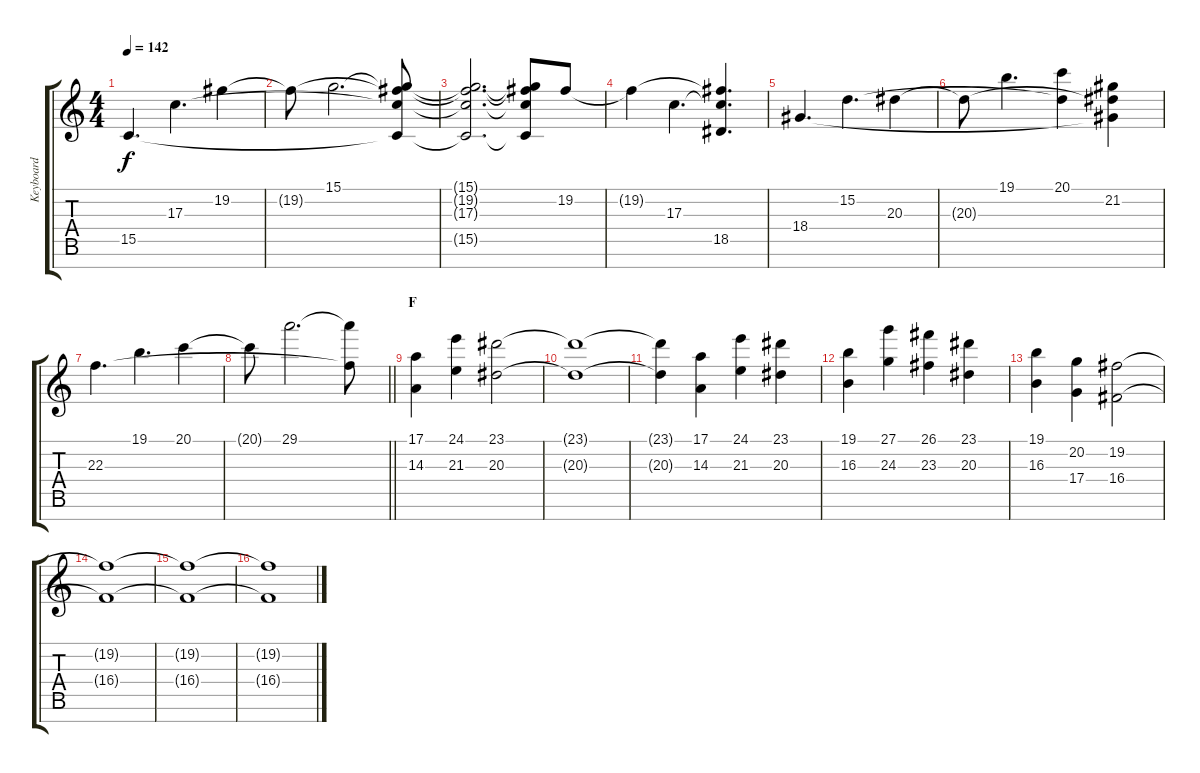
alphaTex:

\track ("Keyboard" "Keyboard") {instrument stringensemble1}
\staff {score tabs}
\tuning (E4 B3 G3 D3 A2 E2 B1) {hide}
\ts (4 4)
\tempo 142
\clef g2
\ks c
15.5.4{d dy f} 17.3.4{d} 19.2.4 |
19.2{t}.8 15.1.2{d} (15.1{t} 19.2{t} 17.3{t} 15.5{t}).8 |
(15.1{t} 19.2{t} 17.3{t} 15.5{t}).2{d} (15.1{t} 19.2{t} 17.3{t} 15.5{t}).8 19.2.8 |
19.2{t}.4 17.3.4{d} (19.2{t} 17.3{t} 18.5).4{d} |
18.4.4{d} 15.2.4{d} 20.3.4 |
20.3{t}.8 19.1.4{d} (20.1 15.2{t}).4 (21.2 20.3{t} 18.4{t}).4 |
22.3.4{d} 19.1.4{d} 20.1.4 |
\barLineRight lightlight
20.1{t}.8 29.1.2{d} (29.1{t} 22.3{t}).8 |
\section ("" "F")
(17.1 14.3).4{volume 8 instrument stringensemble1} (24.1 21.3).4 (23.1 20.3).2 |
(23.1{t} 20.3{t}).1 |
(23.1{t} 20.3{t}).4 (17.1 14.3).4 (24.1 21.3).4 (23.1 20.3).4 |
(19.1 16.3).4 (27.1 24.3).4 (26.1 23.3).4 (23.1 20.3).4 |
(19.1 16.3).4 (20.2 17.4).4 (19.2 16.4).2 |
(19.2{t} 16.4{t}).1 |
(19.2{t} 16.4{t}).1 |
(19.2{t} 16.4{t}).1
